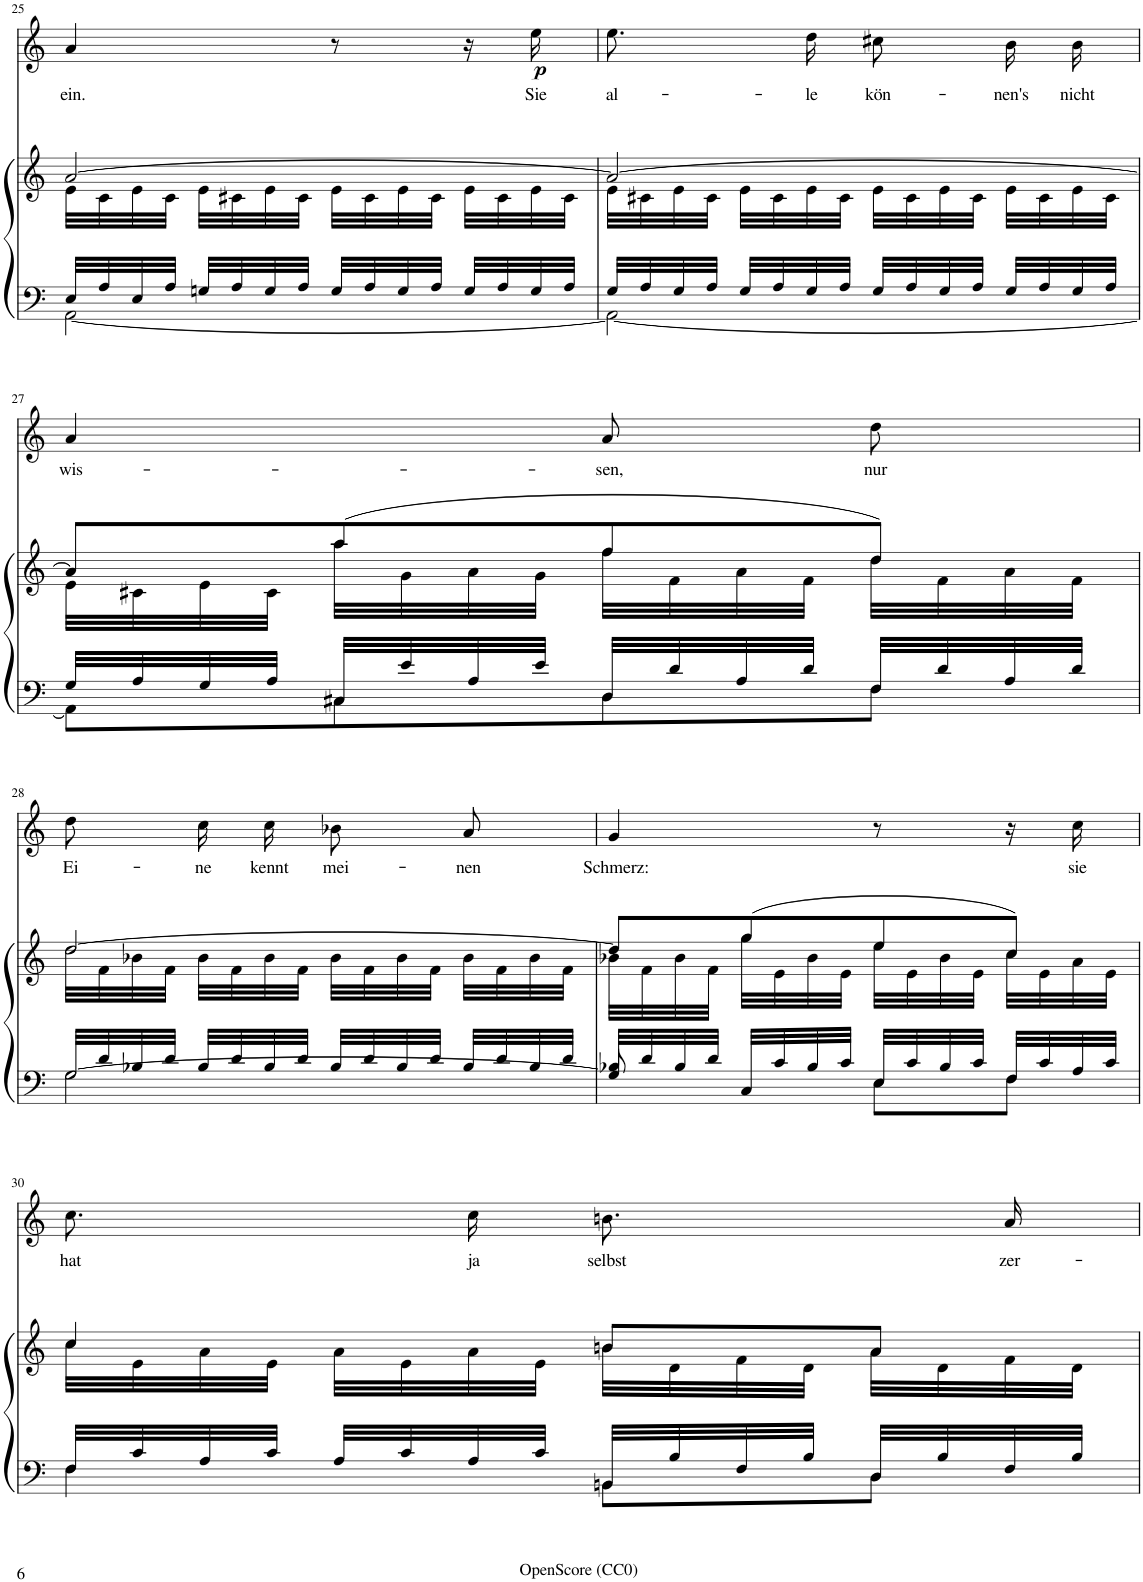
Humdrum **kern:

**kern	**kern	**kern	**text	**dynam
*part2	*part2	*part1	*part1	*part1
*staff3	*staff2	*staff1	*staff1	*staff1
*I"Piano	*	*I"Voice	*	*
*I'Pno	*	*	*	*
!!LO:PB:g=z
*clefF4	*clefG2	*clefG2	*	*
*k[]	*k[]	*k[]	*	*
*M2/4	*M2/4	*M2/4	*	*
=25	=25	=25	=25	=25
*^	*^	*	*	*
!	!	!	!	!	!LO:LY:b	!
32E/LLL	[2AA\	[2a/	32e\LLL	4a/	ein.	.
32A/	.	.	32c\	.	.	.
32E/	.	.	32e\	.	.	.
32A/JJJ	.	.	32c\JJJ	.	.	.
32Gn/LLL	.	.	32e\LLL	.	.	.
32A/	.	.	32c#X\	.	.	.
32G/	.	.	32e\	.	.	.
32A/JJJ	.	.	32c#\JJJ	.	.	.
32G/LLL	.	.	32e\LLL	8r	.	.
32A/	.	.	32c#\	.	.	.
32G/	.	.	32e\	.	.	.
32A/JJJ	.	.	32c#\JJJ	.	.	.
32G/LLL	.	.	32e\LLL	16r	.	.
32A/	.	.	32c#\	.	.	.
!	!	!	!	!	!LO:LY:b	!LO:DY:b
32G/	.	.	32e\	16ee\	Sie	p
32A/JJJ	.	.	32c#\JJJ	.	.	.
=26	=26	=26	=26	=26	=26	=26
!	!	!	!	!	!LO:LY:b	!
32G/LLL	2AA\_	2a/_	32e\LLL	8.ee\L	al-	.
32A/	.	.	32c#X\	.	.	.
32G/	.	.	32e\	.	.	.
32A/JJJ	.	.	32c#\JJJ	.	.	.
32G/LLL	.	.	32e\LLL	.	.	.
32A/	.	.	32c#\	.	.	.
!	!	!	!	!	!LO:LY:b	!
32G/	.	.	32e\	16dd\Jk	-le	.
32A/JJJ	.	.	32c#\JJJ	.	.	.
!	!	!	!	!	!LO:LY:b	!
32G/LLL	.	.	32e\LLL	8cc#X\L	kön-	.
32A/	.	.	32c#\	.	.	.
32G/	.	.	32e\	.	.	.
32A/JJJ	.	.	32c#\JJJ	.	.	.
!	!	!	!	!	!LO:LY:b	!
32G/LLL	.	.	32e\LLL	16b\L	-nen's	.
32A/	.	.	32c#\	.	.	.
!	!	!	!	!	!LO:LY:b	!
32G/	.	.	32e\	16b\JJ	nicht	.
32A/JJJ	.	.	32c#\JJJ	.	.	.
!!LO:LB:g=z
=27	=27	=27	=27	=27	=27	=27
!	!	!	!	!	!LO:LY:b	!
32G/LLL	8AA\L]	8a/L]	32e\LLL	4a/	wis-	.
32A/	.	.	32c#X\	.	.	.
32G/	.	.	32e\	.	.	.
32A/JJJ	.	.	32c#\JJJ	.	.	.
32C#X/LLL	8C#\	(8aa/	32aa\LLL	.	.	.
32e/	.	.	32g\	.	.	.
32A/	.	.	32a\	.	.	.
32e/JJJ	.	.	32g\JJJ	.	.	.
!	!	!	!	!	!LO:LY:b	!
32D/LLL	8D\	8ff/	32ff\LLL	8a\L	-sen,	.
32d/	.	.	32f\	.	.	.
32A/	.	.	32a\	.	.	.
32d/JJJ	.	.	32f\JJJ	.	.	.
!	!	!	!	!	!LO:LY:b	!
32F/LLL	8F\J	8dd/J)	32dd\LLL	8dd\J	nur	.
32d/	.	.	32f\	.	.	.
32A/	.	.	32a\	.	.	.
32d/JJJ	.	.	32f\JJJ	.	.	.
!!LO:LB:g=z
=28	=28	=28	=28	=28	=28	=28
!LO:N:head=open	!	!	!LO:N:head=open	!	!LO:LY:b	!
[32G/LLL	2G\	[2dd/	32dd\LLL	8dd\L	Ei-	.
32d/	.	.	32f\	.	.	.
32B-X/	.	.	32b-X\	.	.	.
32d/JJJ	.	.	32f\JJJ	.	.	.
!	!	!	!	!	!LO:LY:b	!
32B-/LLL	.	.	32b-\LLL	16cc\L	-ne	.
32d/	.	.	32f\	.	.	.
!	!	!	!	!	!LO:LY:b	!
32B-/	.	.	32b-\	16cc\JJ	kennt	.
32d/JJJ	.	.	32f\JJJ	.	.	.
!	!	!	!	!	!LO:LY:b	!
32B-/LLL	.	.	32b-\LLL	8b-X/L	mei-	.
32d/	.	.	32f\	.	.	.
32B-/	.	.	32b-\	.	.	.
32d/JJJ	.	.	32f\JJJ	.	.	.
!	!	!	!	!	!LO:LY:b	!
32B-/LLL	.	.	32b-\LLL	8a/J	-nen	.
32d/	.	.	32f\	.	.	.
32B-/	.	.	32b-\	.	.	.
32d/JJJ	.	.	32f\JJJ	.	.	.
=29	=29	=29	=29	=29	=29	=29
!	!	!	!	!	!LO:LY:b	!
32B-X/LLL	8G/]	8dd/L]	32b-X\LLL	4g/	Schmerz:	.
32d/	.	.	32f\	.	.	.
32B-/	.	.	32b-\	.	.	.
32d/JJJ	.	.	32f\JJJ	.	.	.
32C/LLL	8ryy	(8gg/	32gg\LLL	.	.	.
32c/	.	.	32e\	.	.	.
32B-/	.	.	32b-\	.	.	.
32c/JJJ	.	.	32e\JJJ	.	.	.
!	!LO:N:head=solid	!	!	!	!	!
32E/LLL	8E\L	8ee/	32ee\LLL	8r	.	.
32c/	.	.	32e\	.	.	.
32B-/	.	.	32b-\	.	.	.
32c/JJJ	.	.	32e\JJJ	.	.	.
32F/LLL	8F\J	8cc/J)	32cc\LLL	16r	.	.
32c/	.	.	32e\	.	.	.
!	!	!	!	!	!LO:LY:b	!
32A/	.	.	32a\	16cc\	sie	.
32c/JJJ	.	.	32e\JJJ	.	.	.
!!LO:LB:g=z
=30	=30	=30	=30	=30	=30	=30
!	!	!	!	!	!LO:LY:b	!
32F/LLL	4F\	4cc/	32cc\LLL	8.cc\L	hat	.
32c/	.	.	32e\	.	.	.
32A/	.	.	32a\	.	.	.
32c/JJJ	.	.	32e\JJJ	.	.	.
32A/LLL	.	.	32a\LLL	.	.	.
32c/	.	.	32e\	.	.	.
!	!	!	!	!	!LO:LY:b	!
32A/	.	.	32a\	16cc\Jk	ja	.
32c/JJJ	.	.	32e\JJJ	.	.	.
!	!	!	!	!	!LO:LY:b	!
32BBn/LLL	8BB\L	8bn/L	32b\LLL	8.bn/L	selbst	.
32B/	.	.	32d\	.	.	.
32F/	.	.	32f\	.	.	.
32B/JJJ	.	.	32d\JJJ	.	.	.
32D/LLL	8D\J	8a/J	32a\LLL	.	.	.
32B/	.	.	32d\	.	.	.
!	!	!	!	!	!LO:LY:b	!
32F/	.	.	32f\	16a/Jk	zer-	.
32B/JJJ	.	.	32d\JJJ	.	.	.
*v	*v	*	*	*	*	*
*	*v	*v	*	*	*
=	=	=	=	=
*-	*-	*-	*-	*-
